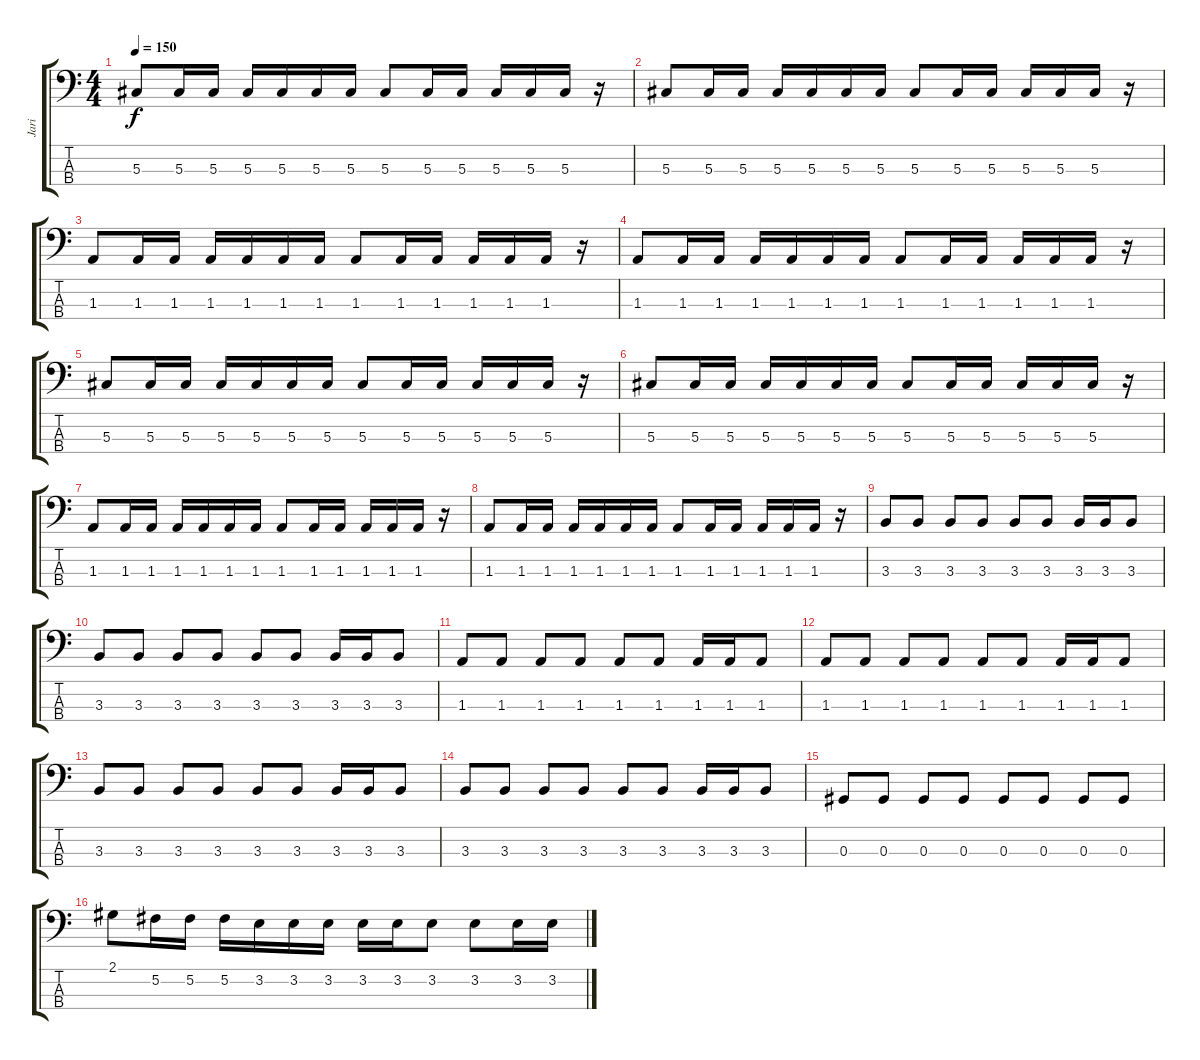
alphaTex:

\track ("Jari" "Jari") {instrument electricbassfinger}
\staff {score tabs}
\tuning (Gb2 Db2 Ab1 Eb1) {hide}
\ts (4 4)
\tempo 150
\clef f4
\ks c
5.3.8{dy f} 5.3.16 5.3.16 5.3.16 5.3.16 5.3.16 5.3.16 5.3.8 5.3.16 5.3.16 5.3.16 5.3.16 5.3.16 r.16 |
5.3.8 5.3.16 5.3.16 5.3.16 5.3.16 5.3.16 5.3.16 5.3.8 5.3.16 5.3.16 5.3.16 5.3.16 5.3.16 r.16 |
1.3.8 1.3.16 1.3.16 1.3.16 1.3.16 1.3.16 1.3.16 1.3.8 1.3.16 1.3.16 1.3.16 1.3.16 1.3.16 r.16 |
1.3.8 1.3.16 1.3.16 1.3.16 1.3.16 1.3.16 1.3.16 1.3.8 1.3.16 1.3.16 1.3.16 1.3.16 1.3.16 r.16 |
5.3.8 5.3.16 5.3.16 5.3.16 5.3.16 5.3.16 5.3.16 5.3.8 5.3.16 5.3.16 5.3.16 5.3.16 5.3.16 r.16 |
5.3.8 5.3.16 5.3.16 5.3.16 5.3.16 5.3.16 5.3.16 5.3.8 5.3.16 5.3.16 5.3.16 5.3.16 5.3.16 r.16 |
1.3.8 1.3.16 1.3.16 1.3.16 1.3.16 1.3.16 1.3.16 1.3.8 1.3.16 1.3.16 1.3.16 1.3.16 1.3.16 r.16 |
1.3.8 1.3.16 1.3.16 1.3.16 1.3.16 1.3.16 1.3.16 1.3.8 1.3.16 1.3.16 1.3.16 1.3.16 1.3.16 r.16 |
3.3.8 3.3.8 3.3.8 3.3.8 3.3.8 3.3.8 3.3.16 3.3.16 3.3.8 |
3.3.8 3.3.8 3.3.8 3.3.8 3.3.8 3.3.8 3.3.16 3.3.16 3.3.8 |
1.3.8 1.3.8 1.3.8 1.3.8 1.3.8 1.3.8 1.3.16 1.3.16 1.3.8 |
1.3.8 1.3.8 1.3.8 1.3.8 1.3.8 1.3.8 1.3.16 1.3.16 1.3.8 |
3.3.8 3.3.8 3.3.8 3.3.8 3.3.8 3.3.8 3.3.16 3.3.16 3.3.8 |
3.3.8 3.3.8 3.3.8 3.3.8 3.3.8 3.3.8 3.3.16 3.3.16 3.3.8 |
0.3.8 0.3.8 0.3.8 0.3.8 0.3.8 0.3.8 0.3.8 0.3.8 |
2.1.8 5.2.16 5.2.16 5.2.16 3.2.16 3.2.16 3.2.16 3.2.16 3.2.16 3.2.8 3.2.8 3.2.16 3.2.16
